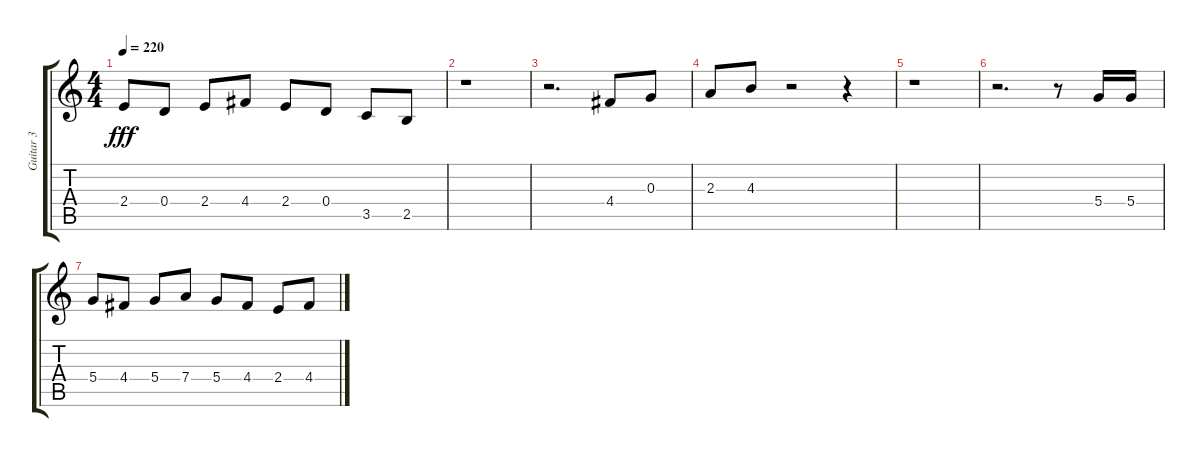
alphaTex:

\track ("Guitar 3" "Guitar 3") {instrument distortionguitar}
\staff {score tabs}
\tuning (E4 B3 G3 D3 A2 E2) {hide}
\ts (4 4)
\tempo 220
\clef g2
\ks c
2.4.8{dy fff} 0.4.8 2.4.8 4.4.8 2.4.8 0.4.8 3.5.8 2.5.8 |
r.1 |
r.2{d} 4.4.8 0.3.8 |
2.3.8 4.3.8 r.2 r.4 |
r.1 |
r.2{d} r.8 5.4.16 5.4.16 |
5.4.8 4.4.8 5.4.8 7.4.8 5.4.8 4.4.8 2.4.8 4.4.8
